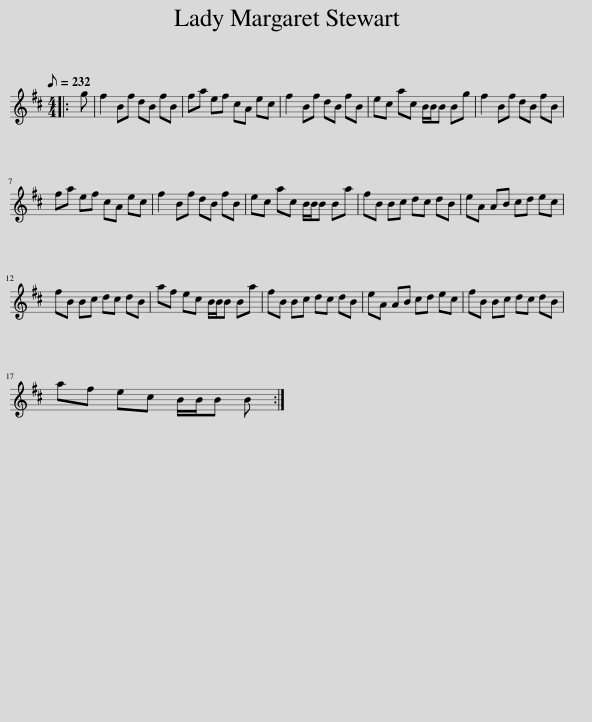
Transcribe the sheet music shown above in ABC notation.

X:1
L:1/8
Q:1/8=232
M:4/4
I:linebreak $
K:Bmin
V:1 treble
V:1
|: g | f2 Bf dB fB | fa ef cA ec | f2 Bf dB fB | ec ac B/B/B Bg | %5
 f2 Bf dB fB |$ fa ef cA ec | f2 Bf dB fB | ec ac B/B/B Ba | fB Bc dc dB | %10
 eA AB cd ec |$ fB Bc dc dB | af ec B/B/B Ba | fB Bc dc dB | eA AB cd ec | %15
 fB Bc dc dB |$ af ec B/B/B B :| %17
